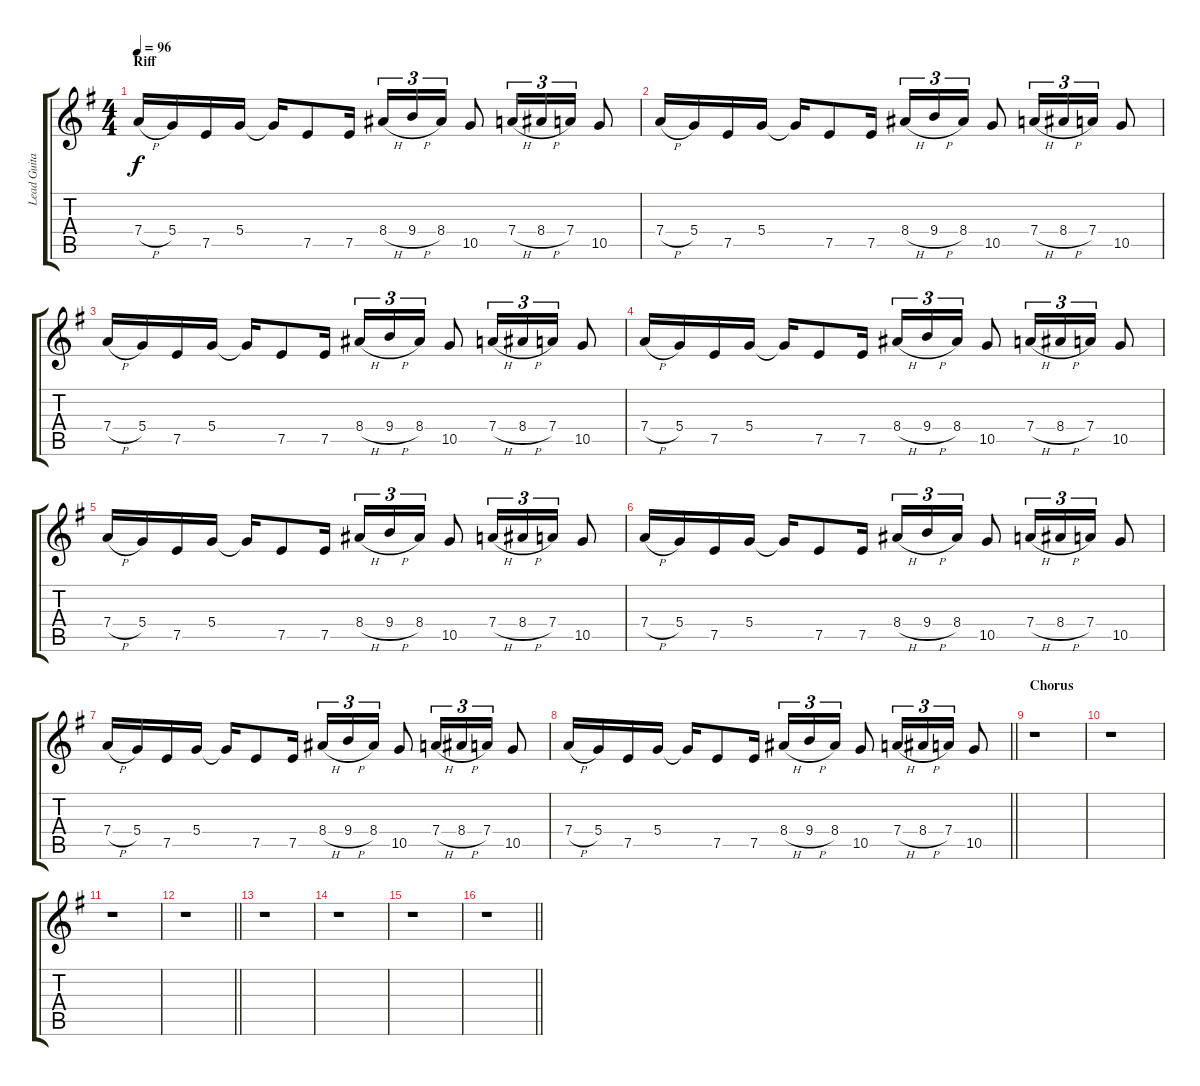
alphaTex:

\track ("Lead Guitar" "Lead Guita") {instrument overdrivenguitar}
\staff {score tabs}
\tuning (E4 B3 G3 D3 A2 D2) {hide}
\ts (4 4)
\section ("" "Riff")
\tempo 96
\clef g2
\ks eminor
7.4{h}.16{dy f} 5.4.16 7.5.16 5.4.16 5.4{t}.16 7.5.8 7.5.16 8.4{h}.16{tu (3 2)} 9.4{h}.16{tu (3 2)} 8.4.16{tu (3 2)} 10.5.8 7.4{h}.16{tu (3 2)} 8.4{h}.16{tu (3 2)} 7.4.16{tu (3 2)} 10.5.8 |
7.4{h}.16 5.4.16 7.5.16 5.4.16 5.4{t}.16 7.5.8 7.5.16 8.4{h}.16{tu (3 2)} 9.4{h}.16{tu (3 2)} 8.4.16{tu (3 2)} 10.5.8 7.4{h}.16{tu (3 2)} 8.4{h}.16{tu (3 2)} 7.4.16{tu (3 2)} 10.5.8 |
7.4{h}.16 5.4.16 7.5.16 5.4.16 5.4{t}.16 7.5.8 7.5.16 8.4{h}.16{tu (3 2)} 9.4{h}.16{tu (3 2)} 8.4.16{tu (3 2)} 10.5.8 7.4{h}.16{tu (3 2)} 8.4{h}.16{tu (3 2)} 7.4.16{tu (3 2)} 10.5.8 |
7.4{h}.16 5.4.16 7.5.16 5.4.16 5.4{t}.16 7.5.8 7.5.16 8.4{h}.16{tu (3 2)} 9.4{h}.16{tu (3 2)} 8.4.16{tu (3 2)} 10.5.8 7.4{h}.16{tu (3 2)} 8.4{h}.16{tu (3 2)} 7.4.16{tu (3 2)} 10.5.8 |
7.4{h}.16 5.4.16 7.5.16 5.4.16 5.4{t}.16 7.5.8 7.5.16 8.4{h}.16{tu (3 2)} 9.4{h}.16{tu (3 2)} 8.4.16{tu (3 2)} 10.5.8 7.4{h}.16{tu (3 2)} 8.4{h}.16{tu (3 2)} 7.4.16{tu (3 2)} 10.5.8 |
7.4{h}.16 5.4.16 7.5.16 5.4.16 5.4{t}.16 7.5.8 7.5.16 8.4{h}.16{tu (3 2)} 9.4{h}.16{tu (3 2)} 8.4.16{tu (3 2)} 10.5.8 7.4{h}.16{tu (3 2)} 8.4{h}.16{tu (3 2)} 7.4.16{tu (3 2)} 10.5.8 |
7.4{h}.16 5.4.16 7.5.16 5.4.16 5.4{t}.16 7.5.8 7.5.16 8.4{h}.16{tu (3 2)} 9.4{h}.16{tu (3 2)} 8.4.16{tu (3 2)} 10.5.8 7.4{h}.16{tu (3 2)} 8.4{h}.16{tu (3 2)} 7.4.16{tu (3 2)} 10.5.8 |
\barLineRight lightlight
7.4{h}.16 5.4.16 7.5.16 5.4.16 5.4{t}.16 7.5.8 7.5.16 8.4{h}.16{tu (3 2)} 9.4{h}.16{tu (3 2)} 8.4.16{tu (3 2)} 10.5.8 7.4{h}.16{tu (3 2)} 8.4{h}.16{tu (3 2)} 7.4.16{tu (3 2)} 10.5.8 |
\section ("" "Chorus")
r.1 |
r.1 |
r.1 |
\barLineRight lightlight
r.1 |
r.1 |
r.1 |
r.1 |
\barLineRight lightlight
r.1
